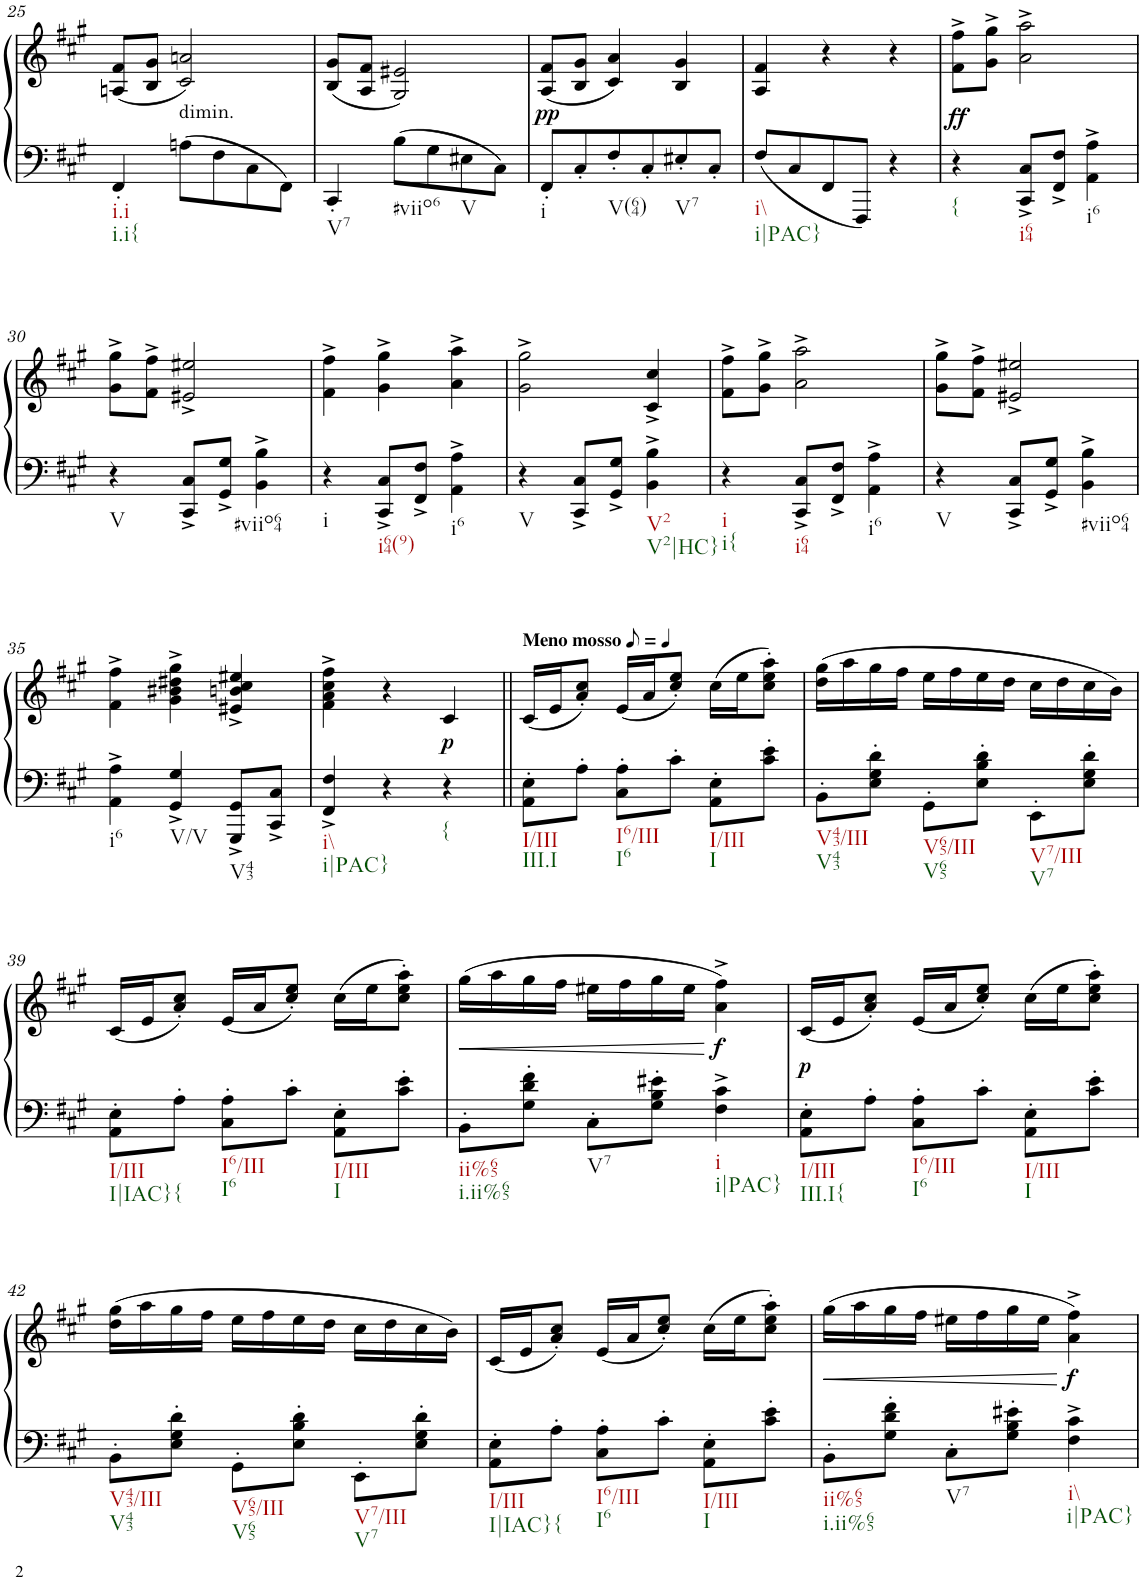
**kern	**kern	**dynam
*part1	*part1	*part1
*staff2	*staff1	*staff1/2
*I"Piano	*	*
*I'Pno.	*	*
!!LO:PB:g=z
*clefF4	*clefG2	*
*k[f#c#g#]	*k[f#c#g#]	*
*M3/4	*M3/4	*
=25	=25	=25
!LO:TX:b:t=i.i	!	!
!LO:TX:b:t=i.i{	!	!
4FF#'/	(8An/ 8f#/L	.
.	8B/ 8g#/J	.
!	!LO:TX:b:t=dimin.	!
8An\L	2c#/ 2an/)	.
8F#\	.	.
8C#\	.	.
8FF#\J	.	.
=26	=26	=26
!LO:TX:b:t=V7	!	!
4CC#'/	(8B/ 8g#/L	.
.	8A/ 8f#/J	.
!LO:TX:b:t=#viio6	!	!
8B\L	2G#/ 2e#X/)	.
8G#\	.	.
!LO:TX:b:t=V	!	!
8E#X\	.	.
8C#\J	.	.
=27	=27	=27
!LO:TX:b:t=i	!	!
!	!	!LO:DY:b
8FF#'/L	(8A/ 8f#/L	pp
8C#'/	8B/ 8g#/J	.
!LO:TX:b:t=V(64)	!	!
8F#'/	4c#/ 4a/)	.
8C#'/	.	.
!LO:TX:b:t=V7	!	!
8E#X'/	4B/ 4g#/	.
8C#'/J	.	.
=28	=28	=28
!LO:TX:b:t=i\\	!	!
!LO:TX:b:t=i|PAC}	!	!
8F#/L	4A/ 4f#/	.
8C#/	.	.
8FF#/	4r	.
8FFF#/J	.	.
4r	4r	.
=29	=29	=29
!LO:TX:b:t={	!	!
!	!	!LO:DY:b
4r	8f#\^ 8ff#\^L	ff
.	8g#\^ 8gg#\^J	.
!LO:TX:b:t=i64	!	!
8CC#/^ 8C#/^L	2a\^ 2aa\^	.
8FF#/^ 8F#/^J	.	.
!LO:TX:b:t=i6	!	!
4AA\^ 4A\^	.	.
!!LO:LB:g=z
=30	=30	=30
!LO:TX:b:t=V	!	!
4r	8g#\^ 8gg#\^L	.
.	8f#\^ 8ff#\^J	.
8CC#/^ 8C#/^L	2e#X/^ 2ee#X/^	.
8GG#/^ 8G#/^J	.	.
!LO:TX:b:t=#viio64	!	!
4BB\^ 4B\^	.	.
=31	=31	=31
!LO:TX:b:t=i	!	!
4r	4f#\^ 4ff#\^	.
!LO:TX:b:t=i64(9)	!	!
8CC#/^ 8C#/^L	4g#\^ 4gg#\^	.
8FF#/^ 8F#/^J	.	.
!LO:TX:b:t=i6	!	!
4AA\^ 4A\^	4a\^ 4aa\^	.
=32	=32	=32
!LO:TX:b:t=V	!	!
4r	2g#\^ 2gg#\^	.
8CC#/^ 8C#/^L	.	.
8GG#/^ 8G#/^J	.	.
!LO:TX:b:t=V2	!	!
!LO:TX:b:t=V2|HC}	!	!
4BB\^ 4B\^	4c#/^ 4cc#/^	.
=33	=33	=33
!LO:TX:b:t=i	!	!
!LO:TX:b:t=i{	!	!
4r	8f#\^ 8ff#\^L	.
.	8g#\^ 8gg#\^J	.
!LO:TX:b:t=i64	!	!
8CC#/^ 8C#/^L	2a\^ 2aa\^	.
8FF#/^ 8F#/^J	.	.
!LO:TX:b:t=i6	!	!
4AA\^ 4A\^	.	.
=34	=34	=34
!LO:TX:b:t=V	!	!
4r	8g#\^ 8gg#\^L	.
.	8f#\^ 8ff#\^J	.
8CC#/^ 8C#/^L	2e#X/^ 2ee#X/^	.
8GG#/^ 8G#/^J	.	.
!LO:TX:b:t=#viio64	!	!
4BB\^ 4B\^	.	.
!!LO:LB:g=z
=35	=35	=35
!LO:TX:b:t=i6	!	!
4AA\^ 4A\^	4f#\^ 4ff#\^	.
!LO:TX:b:t=V/V	!	!
4GG#/^ 4G#/^	4g#\^ 4b#X\^ 4dd#X\^ 4gg#\^	.
!LO:TX:b:t=V43	!	!
8GGG#/^ 8GG#/^L	4e#X/^ 4bn/^ 4cc#/^ 4ee#X/^	.
8CC#/^ 8C#/^J	.	.
=36	=36	=36
!LO:TX:b:t=i\\	!	!
!LO:TX:b:t=i|PAC}	!	!
4FF#/^ 4F#/^	4f#\^ 4a\^ 4cc#\^ 4ff#\^	.
4r	4r	.
!LO:TX:b:t={	!	!
!	!	!LO:DY:b
4r	4c#/	p
=37||	=37||	=37||
!	!LO:TX:a:B:t=Meno mosso	!
!LO:TX:b:t=I/III	!	!
!LO:TX:b:t=III.I	!	!
8AA\' 8E\'L	(16c#/LL	.
.	16e/J	.
8A'\J	8a/' 8cc#/'J)	.
!LO:TX:b:t=I6/III	!	!
!LO:TX:b:t=I6	!	!
8C#\' 8A\'L	(16e/LL	.
.	16a/J	.
8c#'\J	8cc#/' 8ee/'J)	.
!LO:TX:b:t=I/III	!	!
!LO:TX:b:t=I	!	!
8AA\' 8E\'L	(16cc#\LL	.
.	16ee\J	.
8c#\' 8e\'J	8cc#\' 8ee\' 8aa\'J)	.
=38	=38	=38
!LO:TX:b:t=V43/III	!	!
!LO:TX:b:t=V43	!	!
8BB'\L	(16dd\ 16gg#\LL	.
.	16aa\	.
8E\' 8G#\' 8d\'J	16gg#\	.
.	16ff#\JJ	.
!LO:TX:b:t=V65/III	!	!
!LO:TX:b:t=V65	!	!
8GG#'\L	16ee\LL	.
.	16ff#\	.
8E\' 8B\' 8d\'J	16ee\	.
.	16dd\JJ	.
!LO:TX:b:t=V7/III	!	!
!LO:TX:b:t=V7	!	!
8EE'\L	16cc#\LL	.
.	16dd\	.
8E\' 8G#\' 8d\'J	16cc#\	.
.	16b\JJ)	.
!!LO:LB:g=z
=39	=39	=39
!LO:TX:b:t=I/III	!	!
!LO:TX:b:t=I|IAC}{	!	!
8AA\' 8E\'L	(16c#/LL	.
.	16e/J	.
8A'\J	8a/' 8cc#/'J)	.
!LO:TX:b:t=I6/III	!	!
!LO:TX:b:t=I6	!	!
8C#\' 8A\'L	(16e/LL	.
.	16a/J	.
8c#'\J	8cc#/' 8ee/'J)	.
!LO:TX:b:t=I/III	!	!
!LO:TX:b:t=I	!	!
8AA\' 8E\'L	(16cc#\LL	.
.	16ee\J	.
8c#\' 8e\'J	8cc#\' 8ee\' 8aa\'J)	.
=40	=40	=40
!LO:TX:b:t=ii%65	!	!
!LO:TX:b:t=i.ii%65	!	!
!	!	!LO:HP:b
8BB'\L	(16gg#\LL	<
.	16aa\	.
8G#\' 8d\' 8f#\'J	16gg#\	.
.	16ff#\JJ	.
!LO:TX:b:t=V7	!	!
8C#'\L	16ee#X\LL	.
.	16ff#\	.
8G#\' 8B\' 8e#X\'J	16gg#\	.
.	16ee#\JJ	.
!LO:TX:b:t=i	!	!
!LO:TX:b:t=i|PAC}	!	!
!	!	!LO:DY:n=1:b
4F#\^ 4c#\^	4a\^ 4ff#\^)	[ f
=41	=41	=41
!LO:TX:b:t=I/III	!	!
!LO:TX:b:t=III.I{	!	!
!	!	!LO:DY:b
8AA\' 8E\'L	(16c#/LL	p
.	16e/J	.
8A'\J	8a/' 8cc#/'J)	.
!LO:TX:b:t=I6/III	!	!
!LO:TX:b:t=I6	!	!
8C#\' 8A\'L	(16e/LL	.
.	16a/J	.
8c#'\J	8cc#/' 8ee/'J)	.
!LO:TX:b:t=I/III	!	!
!LO:TX:b:t=I	!	!
8AA\' 8E\'L	(16cc#\LL	.
.	16ee\J	.
8c#\' 8e\'J	8cc#\' 8ee\' 8aa\'J)	.
!!LO:LB:g=z
=42	=42	=42
!LO:TX:b:t=V43/III	!	!
!LO:TX:b:t=V43	!	!
8BB'\L	(16dd\ 16gg#\LL	.
.	16aa\	.
8E\' 8G#\' 8d\'J	16gg#\	.
.	16ff#\JJ	.
!LO:TX:b:t=V65/III	!	!
!LO:TX:b:t=V65	!	!
8GG#'\L	16ee\LL	.
.	16ff#\	.
8E\' 8B\' 8d\'J	16ee\	.
.	16dd\JJ	.
!LO:TX:b:t=V7/III	!	!
!LO:TX:b:t=V7	!	!
8EE'\L	16cc#\LL	.
.	16dd\	.
8E\' 8G#\' 8d\'J	16cc#\	.
.	16b\JJ)	.
=43	=43	=43
!LO:TX:b:t=I/III	!	!
!LO:TX:b:t=I|IAC}{	!	!
8AA\' 8E\'L	(16c#/LL	.
.	16e/J	.
8A'\J	8a/' 8cc#/'J)	.
!LO:TX:b:t=I6/III	!	!
!LO:TX:b:t=I6	!	!
8C#\' 8A\'L	(16e/LL	.
.	16a/J	.
8c#'\J	8cc#/' 8ee/'J)	.
!LO:TX:b:t=I/III	!	!
!LO:TX:b:t=I	!	!
8AA\' 8E\'L	(16cc#\LL	.
.	16ee\J	.
8c#\' 8e\'J	8cc#\' 8ee\' 8aa\'J)	.
=44	=44	=44
!LO:TX:b:t=ii%65	!	!
!LO:TX:b:t=i.ii%65	!	!
!	!	!LO:HP:b
8BB'\L	(16gg#\LL	<
.	16aa\	.
8G#\' 8d\' 8f#\'J	16gg#\	.
.	16ff#\JJ	.
!LO:TX:b:t=V7	!	!
8C#'\L	16ee#X\LL	.
.	16ff#\	.
8G#\' 8B\' 8e#X\'J	16gg#\	.
.	16ee#\JJ	.
!LO:TX:b:t=i\\	!	!
!LO:TX:b:t=i|PAC}	!	!
!	!	!LO:DY:n=1:b
4F#\^ 4c#\^	4a\^ 4ff#\^)	[ f
=	=	=
*-	*-	*-
